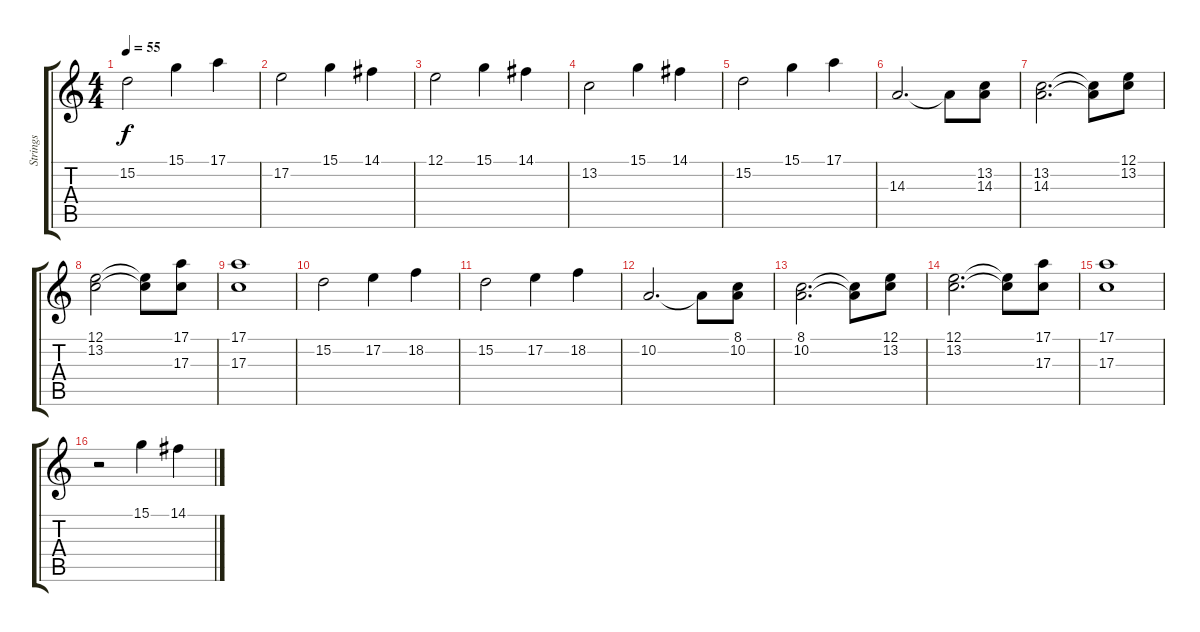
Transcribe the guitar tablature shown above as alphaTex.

\track ("Strings" "Strings") {instrument stringensemble1}
\staff {score tabs}
\tuning (E4 B3 G3 D3 A2 E2) {hide}
\ts (4 4)
\tempo 55
\clef g2
\ks c
15.2.2{dy f} 15.1.4 17.1.4 |
17.2.2 15.1.4 14.1.4 |
12.1.2 15.1.4 14.1.4 |
13.2.2 15.1.4 14.1.4 |
15.2.2 15.1.4 17.1.4 |
14.3.2{d} 14.3{t}.8 (13.2 14.3).8 |
(13.2 14.3).2{d} (13.2{t} 14.3{t}).8 (12.1 13.2).8 |
(12.1 13.2).2 (12.1{t} 13.2{t}).8 (17.1 17.3).8 |
(17.1 17.3).1 |
15.2.2 17.2.4 18.2.4 |
15.2.2 17.2.4 18.2.4 |
10.2.2{d} 10.2{t}.8 (8.1 10.2).8 |
(8.1 10.2).2{d} (8.1{t} 10.2{t}).8 (12.1 13.2).8 |
(12.1 13.2).2{d} (12.1{t} 13.2{t}).8 (17.1 17.3).8 |
(17.1 17.3).1 |
r.2 15.1.4 14.1.4
